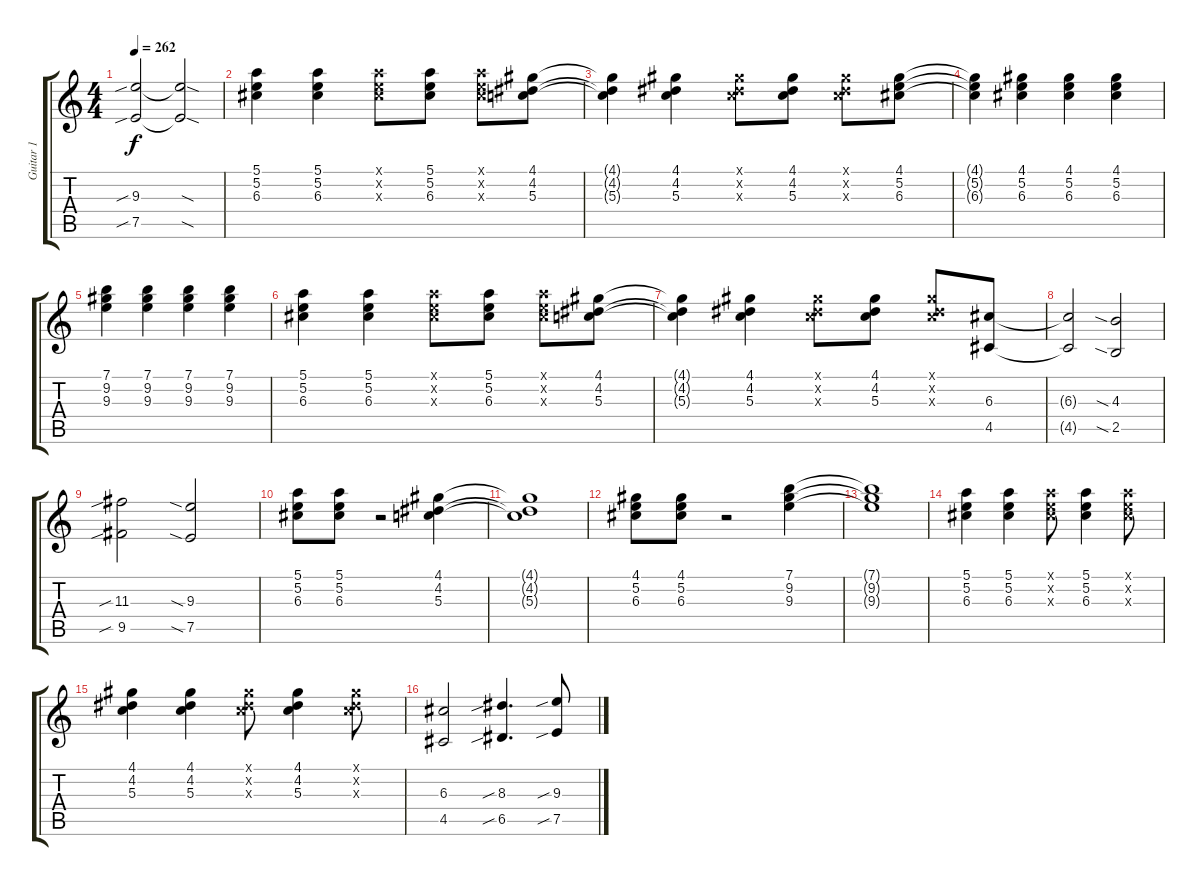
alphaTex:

\track ("Guitar 1" "Guitar 1") {instrument overdrivenguitar}
\staff {score tabs}
\tuning (E4 B3 G3 D3 A2 E2) {hide}
\ts (4 4)
\tempo 262
\clef g2
\ks c
(9.3{sib} 7.5{sib}).2{dy f} (9.3{sod t} 7.5{sod t}).2 |
(5.1 5.2 6.3).4 (5.1 5.2 6.3).4 (5.1{x} 5.2{x} 6.3{x}).8 (5.1 5.2 6.3).8 (5.1{x} 5.2{x} 6.3{x}).8 (4.1 4.2 5.3).8 |
(4.1{t} 4.2{t} 5.3{t}).4 (4.1 4.2 5.3).4 (4.1{x} 4.2{x} 5.3{x}).8 (4.1 4.2 5.3).8 (4.1{x} 4.2{x} 5.3{x}).8 (4.1 5.2 6.3).8 |
(4.1{t} 5.2{t} 6.3{t}).4 (4.1 5.2 6.3).4 (4.1 5.2 6.3).4 (4.1 5.2 6.3).4 |
(7.1 9.2 9.3).4 (7.1 9.2 9.3).4 (7.1 9.2 9.3).4 (7.1 9.2 9.3).4 |
(5.1 5.2 6.3).4 (5.1 5.2 6.3).4 (5.1{x} 5.2{x} 6.3{x}).8 (5.1 5.2 6.3).8 (5.1{x} 5.2{x} 6.3{x}).8 (4.1 4.2 5.3).8 |
(4.1{t} 4.2{t} 5.3{t}).4 (4.1 4.2 5.3).4 (4.1{x} 4.2{x} 5.3{x}).8 (4.1 4.2 5.3).8 (4.1{x} 4.2{x} 5.3{x}).8 (6.3 4.5).8 |
(6.3{t} 4.5{t}).2 (4.3{sia} 2.5{sia}).2 |
(11.3{sib} 9.5{sib}).2 (9.3{sia} 7.5{sia}).2 |
(5.1 5.2 6.3).8 (5.1 5.2 6.3).8 r.2 (4.1 4.2 5.3).4 |
(4.1{t} 4.2{t} 5.3{t}).1 |
(4.1 5.2 6.3).8 (4.1 5.2 6.3).8 r.2 (7.1 9.2 9.3).4 |
(7.1{t} 9.2{t} 9.3{t}).1 |
(5.1 5.2 6.3).4 (5.1 5.2 6.3).4 (5.1{x} 5.2{x} 6.3{x}).8 (5.1 5.2 6.3).4 (5.1{x} 5.2{x} 6.3{x}).8 |
(4.1 4.2 5.3).4 (4.1 4.2 5.3).4 (4.1{x} 4.2{x} 5.3{x}).8 (4.1 4.2 5.3).4 (4.1{x} 4.2{x} 5.3{x}).8 |
(6.3 4.5).2 (8.3{sib} 6.5{sib}).4{d} (9.3{sib} 7.5{sib}).8
